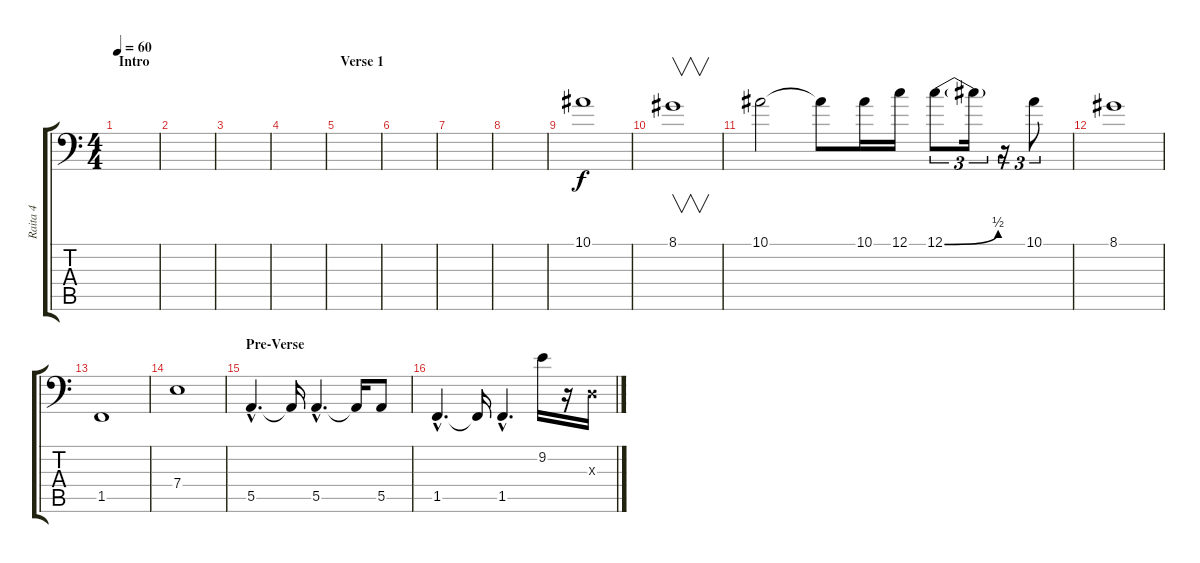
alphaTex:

\track ("Raita 4" "Raita 4") {instrument electricbassfinger}
\staff {score tabs}
\tuning (C3 G2 D2 A1 E1 B0) {hide}
\ts (4 4)
\section ("" "Intro")
\tempo 60
\clef f4
\ks c
|
|
|
|
\section ("" "Verse 1")
|
|
|
|
10.1.1 |
8.1.1{v} |
10.1.2 10.1{t}.8 10.1.16 12.1.16 12.1{be (bend 0 0 60 2)}.8{tu (3 2)} 12.1{t}.16{tu (3 2)} r.16{tu (3 2)} 10.1.8{tu (3 2)} |
8.1.1 |
1.5.1 |
7.4.1 |
\section ("" "Pre-Verse")
5.5{hac}.4{d} 5.5{t}.16 5.5{hac}.4{d} 5.5{t}.16 5.5.8 |
1.5{hac}.4{d} 1.5{t}.16 1.5{hac}.4{d} 9.2.16 r.16 0.3{x}.16
